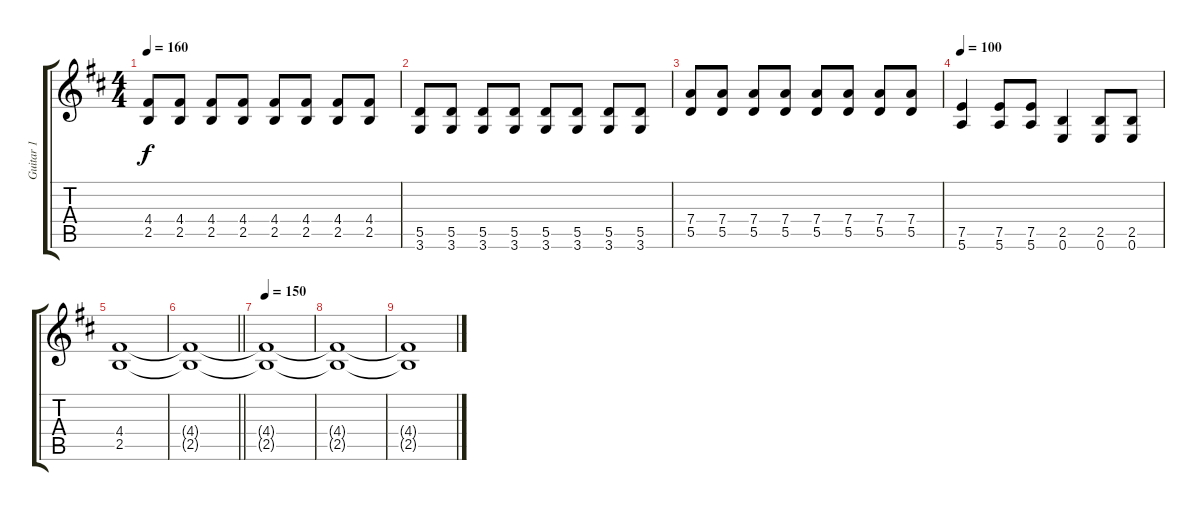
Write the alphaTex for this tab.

\track ("Guitar 1" "Guitar 1") {instrument distortionguitar}
\staff {score tabs}
\tuning (E4 B3 G3 D3 A2 E2) {hide}
\ts (4 4)
\tempo 160
\clef g2
\ks d
(4.4 2.5).8{dy f} (4.4 2.5).8 (4.4 2.5).8 (4.4 2.5).8 (4.4 2.5).8 (4.4 2.5).8 (4.4 2.5).8 (4.4 2.5).8 |
(5.5 3.6).8 (5.5 3.6).8 (5.5 3.6).8 (5.5 3.6).8 (5.5 3.6).8 (5.5 3.6).8 (5.5 3.6).8 (5.5 3.6).8 |
(7.4 5.5).8 (7.4 5.5).8 (7.4 5.5).8 (7.4 5.5).8 (7.4 5.5).8 (7.4 5.5).8 (7.4 5.5).8 (7.4 5.5).8 |
\tempo 100
(7.5 5.6).4 (7.5 5.6).8 (7.5 5.6).8 (2.5 0.6).4 (2.5 0.6).8 (2.5 0.6).8 |
(4.4 2.5).1{volume 0} |
\barLineRight lightlight
(4.4{t} 2.5{t}).1 |
\tempo 150
(4.4{t} 2.5{t}).1 |
(4.4{t} 2.5{t}).1 |
(4.4{t} 2.5{t}).1
